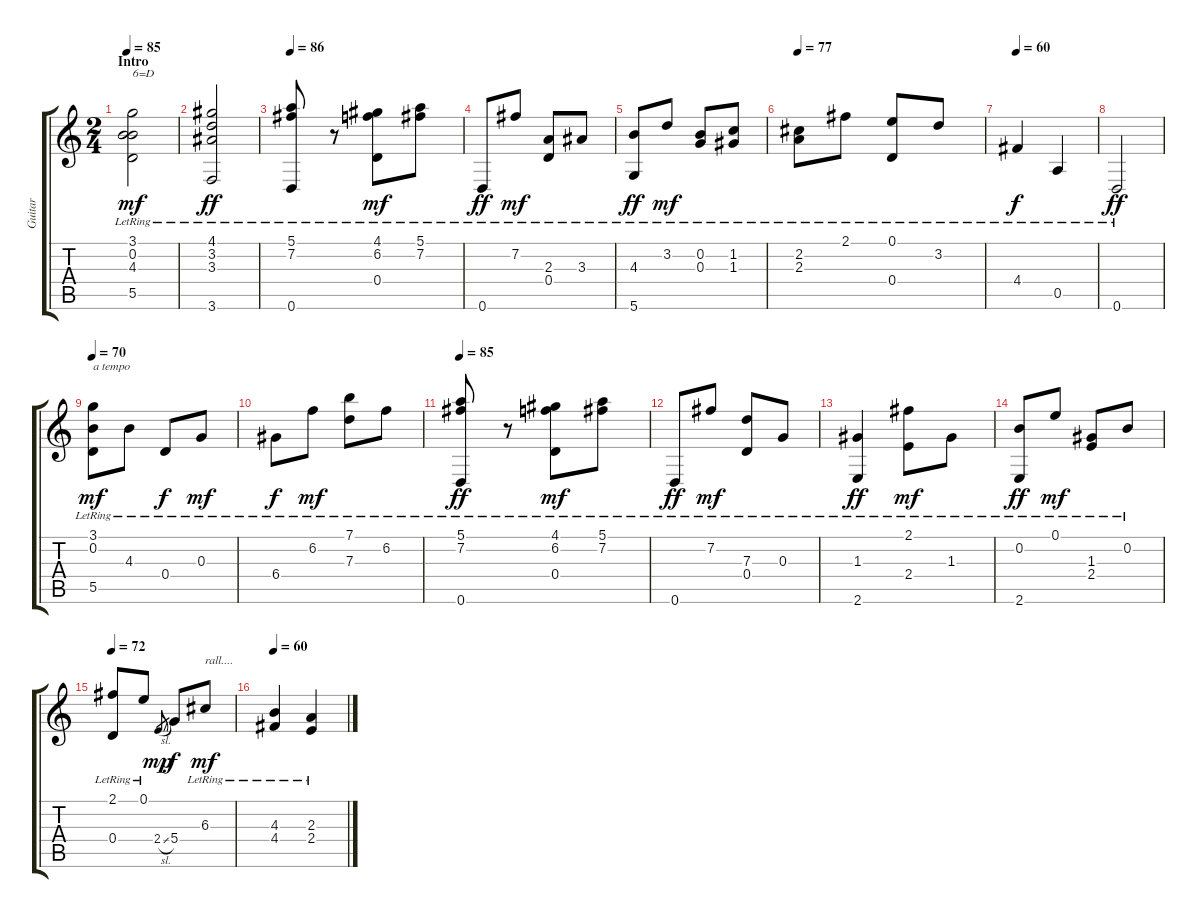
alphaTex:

\track ("Guitar" "Guitar") {instrument acousticguitarsteel}
\staff {score tabs}
\tuning (E4 B3 G3 D3 A2 D2) {hide}
\ts (2 4)
\section ("" "Intro")
\tempo 85
\tempo 50
\tempo 85
\clef g2
\ks c
(3.1{lr} 0.2 4.3{lr} 5.5{lr}).2{txt "6=D" dy mf instrument acousticguitarsteel} |
(4.1{lr} 3.2{lr} 3.3{lr} 3.6{lr}).2{dy ff} |
\tempo 86
(5.1{lr} 7.2{lr} 0.6{lr}).8 r.8 (4.1{lr} 6.2{lr} 0.4{lr}).8{dy mf} (5.1{lr} 7.2{lr}).8 |
0.6{lr}.8{dy ff} 7.2{lr}.8{dy mf} (2.3{lr} 0.4{lr}).8 3.3{lr}.8 |
(4.3{lr} 5.6{lr}).8{dy ff} 3.2{lr}.8{dy mf} (0.2{lr} 0.3{lr}).8 (1.2{lr} 1.3{lr}).8 |
\tempo 77
(2.2{lr} 2.3{lr}).8 2.1{lr}.8 (0.1{lr} 0.4{lr}).8 3.2{lr}.8 |
\tempo 60
4.4{lr}.4{dy f} 0.5{lr}.4 |
0.6{lr}.2{dy ff} |
\tempo 70
(3.1{lr} 0.2{lr} 5.5{lr}).8{txt "a tempo" dy mf} 4.3{lr}.8 0.4{lr}.8{dy f} 0.3{lr}.8{dy mf} |
6.4{lr}.8{dy f} 6.2{lr}.8{dy mf} (7.1{lr} 7.3{lr}).8 6.2{lr}.8 |
\tempo 85
(5.1{lr} 7.2{lr} 0.6{lr}).8{dy ff} r.8 (4.1{lr} 6.2{lr} 0.4{lr}).8{dy mf} (5.1{lr} 7.2{lr}).8 |
0.6{lr}.8{dy ff} 7.2{lr}.8{dy mf} (7.3{lr} 0.4{lr}).8 0.3{lr}.8 |
(1.3{lr} 2.6{lr}).4{dy ff} (2.1{lr} 2.4{lr}).8{dy mf} 1.3{lr}.8 |
(0.2{lr} 2.6{lr}).8{dy ff} 0.1{lr}.8{dy mf} (1.3{lr} 2.4{lr}).8 0.2{lr}.8 |
\tempo 72
(2.1{lr} 0.4{lr}).8 0.1{lr}.8 2.4{sl}.8{gr dy mp} 5.4.8{dy f} 6.3{lr}.8{txt "rall...." dy mf} |
\tempo 60
(4.3{lr} 4.4{lr}).4 (2.3{lr} 2.4{lr}).4
